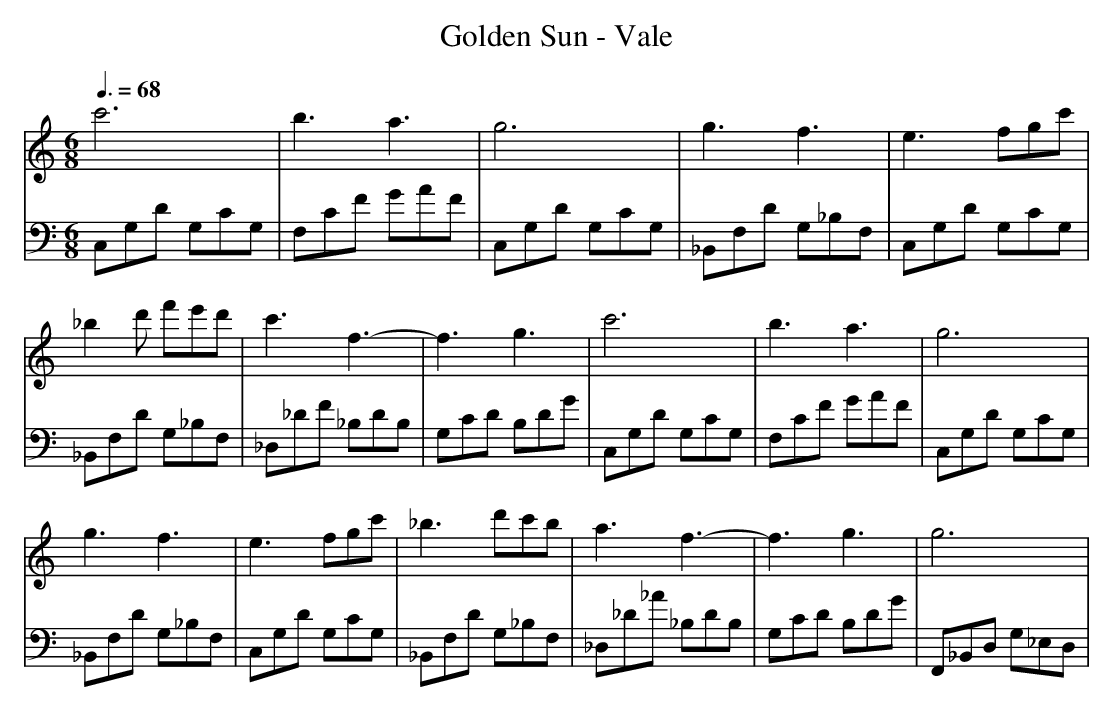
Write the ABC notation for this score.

X:1
T:Golden Sun - Vale
M:6/8
Q:3/8=68
L:1/8
V:T treble
V:B bass
K:C
[V:T] c'6 | b3 a3 | g6 | g3 f3 | e3 fgc' |
[V:B] C,G,D G,CG, | F,CF GAF | C,G,D G,CG, | _B,,F,D G,_B,F, | C,G,D G,CG, |
[V:T] _b2 d' f'e'd' | c'3 f3- | f3 g3 | c'6 | b3 a3 | g6 |
[V:B] _B,,F,D G,_B,F, | _D,_DF _B,DB, | G,CD B,DG | C,G,D G,CG, | F,CF GAF | C,G,D G,CG, |
[V:T] g3 f3 | e3 fgc' | _b3 d'c'b | a3 f3- | f3 g3 | g6 |
[V:B] _B,,F,D G,_B,F, | C,G,D G,CG, | _B,,F,D G,_B,F, | _D,_D_A _B,DB, | G,CD B,DG | F,,_B,,D, G,_E,D, |
